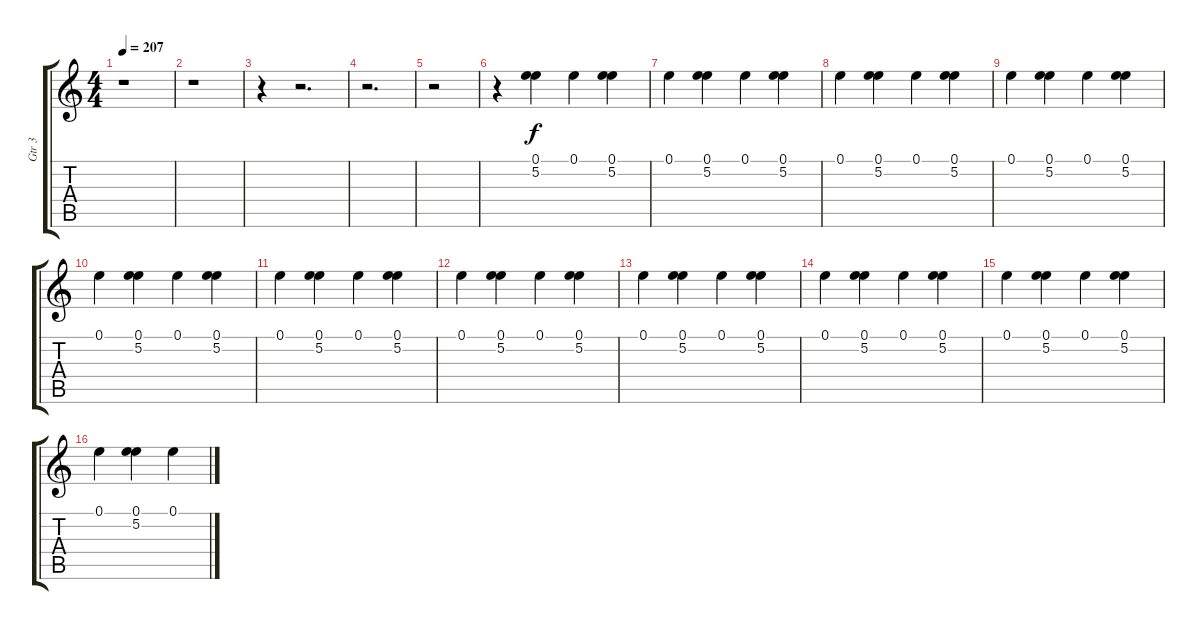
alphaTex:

\track ("Gtr 3" "Gtr 3") {instrument overdrivenguitar}
\staff {score tabs}
\tuning (E4 B3 G3 D3 A2 E2) {hide}
\ts (4 4)
\tempo 207
\clef g2
\ks c
r.1{dy f} |
r.1 |
r.4 r.2{d} |
r.2{d} |
r.2 |
r.4 (0.1 5.2).4 0.1.4 (0.1 5.2).4 |
0.1.4 (0.1 5.2).4 0.1.4 (0.1 5.2).4 |
0.1.4 (0.1 5.2).4 0.1.4 (0.1 5.2).4 |
0.1.4 (0.1 5.2).4 0.1.4 (0.1 5.2).4 |
0.1.4 (0.1 5.2).4 0.1.4 (0.1 5.2).4 |
0.1.4 (0.1 5.2).4 0.1.4 (0.1 5.2).4 |
0.1.4 (0.1 5.2).4 0.1.4 (0.1 5.2).4 |
0.1.4 (0.1 5.2).4 0.1.4 (0.1 5.2).4 |
0.1.4 (0.1 5.2).4 0.1.4 (0.1 5.2).4 |
0.1.4 (0.1 5.2).4 0.1.4 (0.1 5.2).4 |
0.1.4 (0.1 5.2).4 0.1.4
